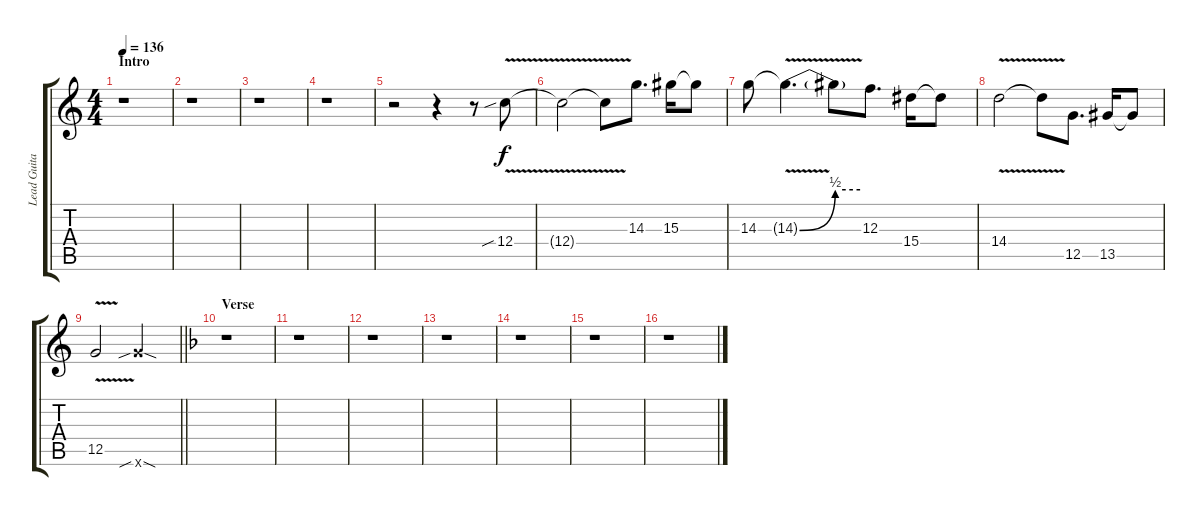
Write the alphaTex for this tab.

\track ("Lead Guitar 1" "Lead Guita") {instrument distortionguitar}
\staff {score tabs}
\tuning (D4 A3 F3 C3 G2 D2) {hide}
\ts (4 4)
\section ("" "Intro")
\tempo 136
\clef g2
\ks c
r.1{dy f instrument distortionguitar} |
r.1 |
r.1 |
r.1 |
r.2 r.4 r.8 12.4{v sib}.8 |
12.4{v t}.2 12.4{v t}.8 14.3.8{d} 15.3.16 15.3{t}.8 |
14.3.8 14.3{be (bend 0 0 60 2) v t}.4{d} 14.3{be (hold 0 2 60 2) v t}.8 12.3.8{d} 15.4.16 15.4{t}.8 |
14.4{v}.2 14.4{v t}.8 12.5.8{d} 13.5.16 13.5{t}.8 |
\barLineRight lightlight
12.5{v}.2 17.6{sib sod x}.2 |
\section ("" "Verse")
\ks dminor
r.1 |
r.1 |
r.1 |
r.1 |
r.1 |
r.1 |
r.1
